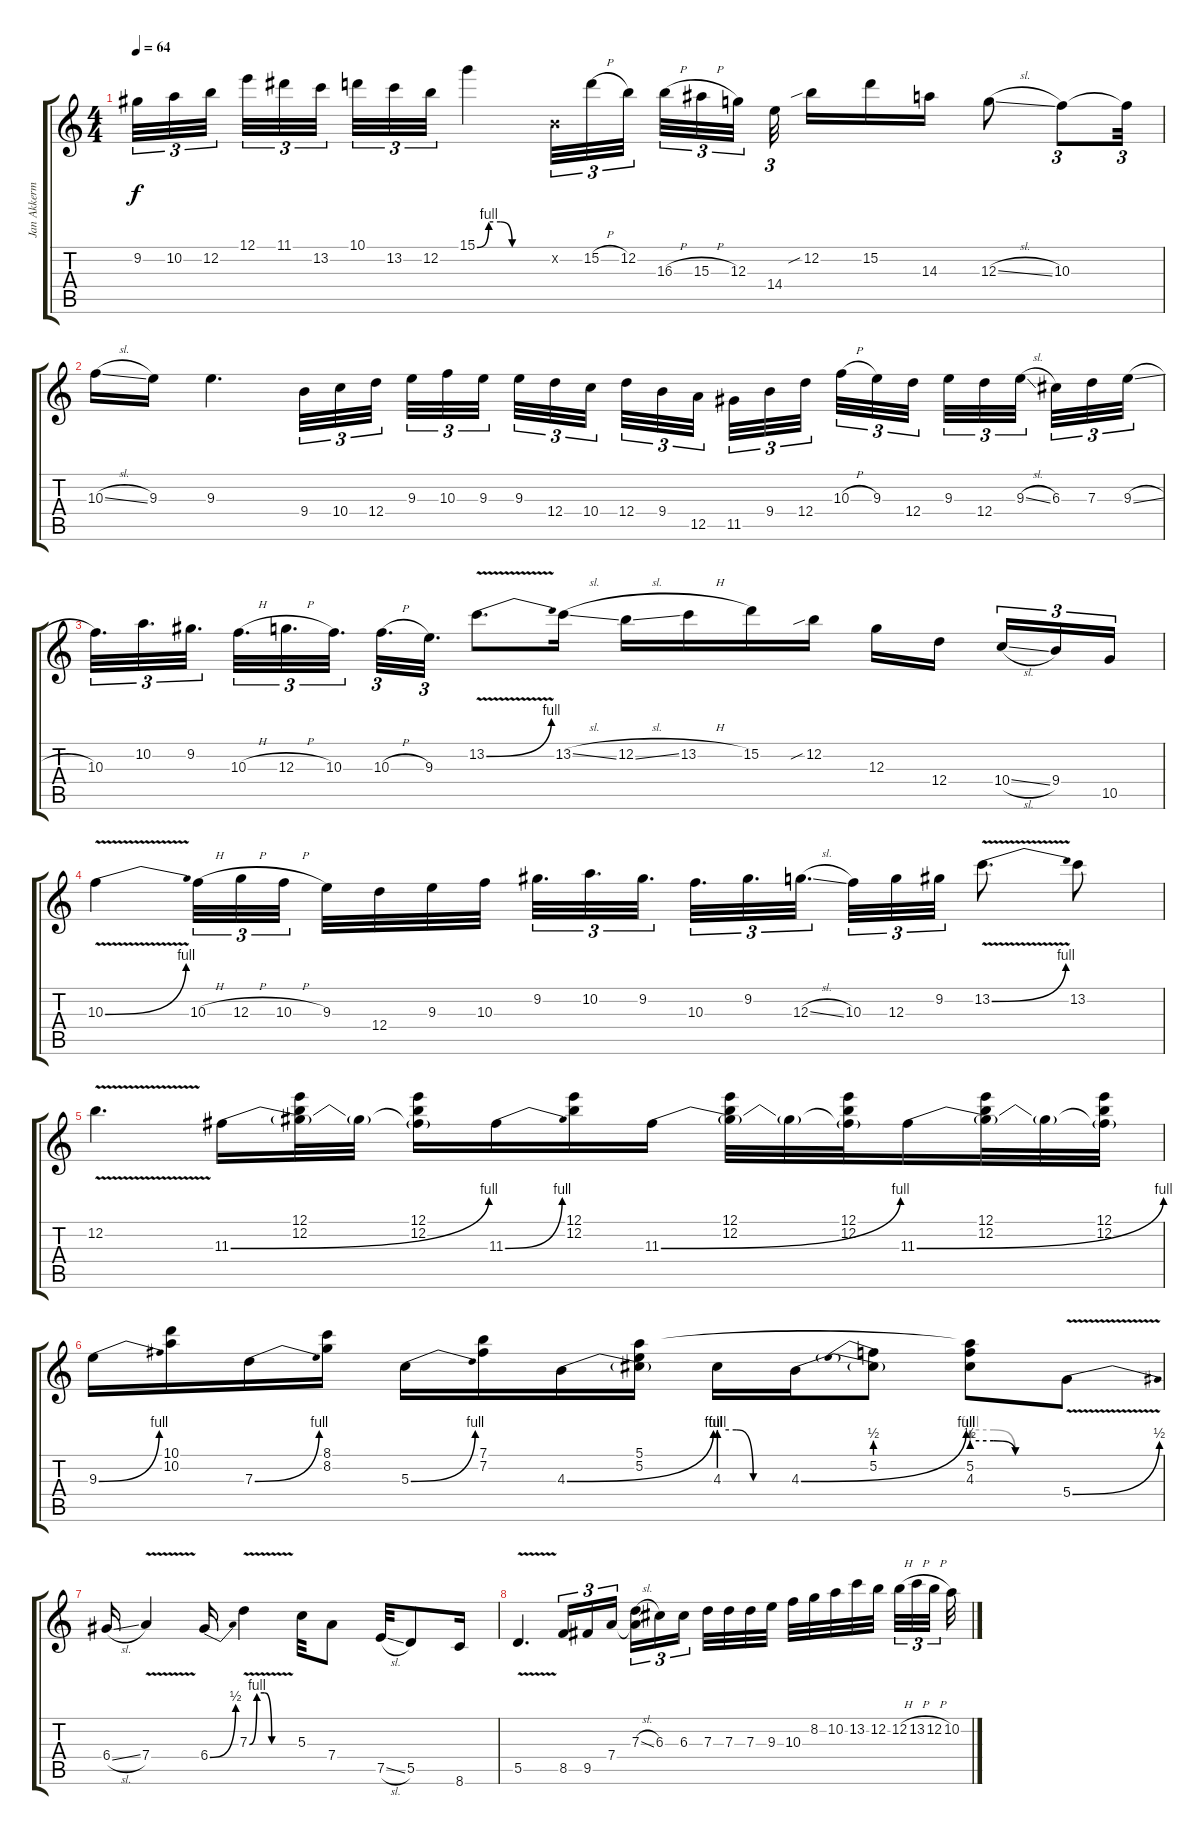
\track ("Jan Akkerman (distortion)" "Jan Akkerm") {instrument distortionguitar}
\staff {score tabs}
\tuning (E4 B3 G3 D3 A2 E2) {hide}
\ts (4 4)
\tempo 64
\clef g2
\ks c
9.2.32{tu (3 2) dy f} 10.2.32{tu (3 2)} 12.2.32{tu (3 2) beam splitsecondary} 12.1.32{tu (3 2)} 11.1.32{tu (3 2)} 13.2.32{tu (3 2) beam splitsecondary} 10.1.32{tu (3 2)} 13.2.32{tu (3 2)} 12.2.32{tu (3 2)} 15.1{be (custom 0 0 10 4 20 4 30 0 60 0)}.4 0.2{x}.32{tu (3 2)} 15.2{h}.32{tu (3 2)} 12.2.32{tu (3 2)} 16.3{h}.32{tu (3 2)} 15.3{h}.32{tu (3 2)} 12.3.32{tu (3 2) beam splitsecondary} 14.4.32{tu (3 2) beam splitsecondary} 12.2{sib}.16 15.2.16 14.3.16 12.3{sl}.8 10.3.8{tu (3 2)} 10.3{t}.32{tu (3 2)} |
10.3{sl}.16 9.3.16 9.3.4{d} 9.4.32{tu (3 2)} 10.4.32{tu (3 2)} 12.4.32{tu (3 2) beam splitsecondary} 9.3.32{tu (3 2)} 10.3.32{tu (3 2)} 9.3.32{tu (3 2) beam splitsecondary} 9.3.32{tu (3 2)} 12.4.32{tu (3 2)} 10.4.32{tu (3 2) beam splitsecondary} 12.4.32{tu (3 2)} 9.4.32{tu (3 2)} 12.5.32{tu (3 2)} 11.5.32{tu (3 2)} 9.4.32{tu (3 2)} 12.4.32{tu (3 2) beam splitsecondary} 10.3{h}.32{tu (3 2)} 9.3.32{tu (3 2)} 12.4.32{tu (3 2) beam splitsecondary} 9.3.32{tu (3 2)} 12.4.32{tu (3 2)} 9.3{sl}.32{tu (3 2) beam splitsecondary} 6.3.32{tu (3 2)} 7.3.32{tu (3 2)} 9.3{sl}.32{tu (3 2)} |
10.3.32{d tu (3 2)} 10.2.32{d tu (3 2)} 9.2.32{d tu (3 2)} 10.3{h}.32{d tu (3 2)} 12.3{h}.32{d tu (3 2)} 10.3.32{d tu (3 2)} 10.3{h}.32{d tu (3 2)} 9.3.32{d tu (3 2)} 13.2{be (bend 0 0 60 4) v}.8{d} 13.2{sl}.16 12.2{sl}.16 13.2{h}.16 15.2.16 12.2{sib}.16 12.3.16 12.4.16{beam splitsecondary} 10.4{sl}.16{tu (3 2)} 9.4.16{tu (3 2)} 10.5.16{tu (3 2)} |
10.3{be (bend 0 0 60 4) v}.4 10.3{h}.32{tu (3 2)} 12.3{h}.32{tu (3 2)} 10.3{h}.32{tu (3 2) beam splitsecondary} 9.3.32 12.4.32 9.3.32 10.3.32{beam splitsecondary} 9.2.32{d tu (3 2)} 10.2.32{d tu (3 2)} 9.2.32{d tu (3 2)} 10.3.32{d tu (3 2)} 9.2.32{d tu (3 2)} 12.3{sl}.32{d tu (3 2)} 10.3.32{tu (3 2)} 12.3.32{tu (3 2)} 9.2.32{tu (3 2)} 13.2{be (bend 0 0 60 4) v}.8{d} 13.2.8 |
12.2{v}.4{d} 11.3{be (bend 0 0 60 4)}.16 (12.1 12.2 11.3{t}).32 11.3{t}.32 (12.1 12.2 11.3{t}).16 11.3{be (bend 0 0 60 4)}.16 (12.1 12.2).16 11.3{be (bend 0 0 60 4)}.16 (12.1 12.2 11.3{t}).32 11.3{t}.32 (12.1 12.2 11.3{t}).32 11.3{be (bend 0 0 60 4)}.16 (12.1 12.2 11.3{t}).32 11.3{t}.32 (12.1 12.2 11.3{t}).32 |
9.3{be (bend 0 0 60 4)}.16 (10.1 10.2).16 7.3{be (bend 0 0 60 4)}.16 (8.1 8.2).16 5.3{be (bend 0 0 60 4)}.16 (7.1 7.2).16 4.3{be (bend 0 0 60 4)}.16 (5.1 5.2 4.3{t}).16 4.3{be (custom 0 4 15 4 30 0 60 0)}.16 4.3{be (bend 0 0 60 4)}.16 (5.2{be (prebend 0 2 60 2)} 4.3{t}).8 (5.1{t} 5.2{be (custom 0 2 15 2 30 0 60 0)} 4.3{be (custom 0 4 15 4 30 0 60 0)}).8 5.4{be (bend 0 0 60 2) v}.8 |
6.4{sl}.16 7.4{v}.4 6.4{be (bend 0 0 60 2)}.16 7.3{be (custom 0 0 10 4 20 4 30 0 60 0) v}.4 5.3.32 7.4.8 7.5{sl}.32 5.5.8 8.6.16 |
5.5{v}.4{d} 8.5.16{tu (3 2)} 9.5.16{tu (3 2)} 7.4.16{tu (3 2)} (7.3{sl} 7.4{t}).16{tu (3 2)} 6.3.16{tu (3 2)} 6.3.16{tu (3 2) beam splitsecondary} 7.3.32 7.3.32 7.3.32 9.3.32 10.3.32 8.2.32 10.2.32 13.2.32 12.2.32{beam splitsecondary} 12.2{h}.32{tu (3 2)} 13.2{h}.32{tu (3 2)} 12.2{h}.32{tu (3 2) beam splitsecondary} 10.2.32
